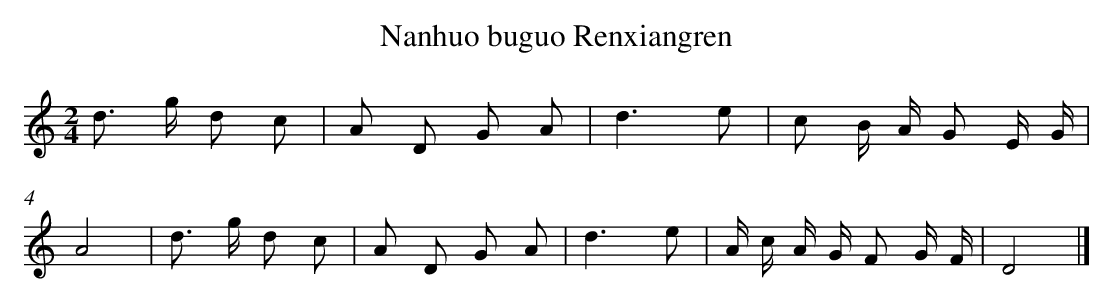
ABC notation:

X:1
T: Nanhuo buguo Renxiangren
L: 1/8
M: 2/4
K: C
d> g d c [I:setbarnb 1]|
A D G A |
d3e |
c B/ A/ G E/ G/ |
A4 |
d> g d c |
A D G A |
d3e |
A/ c/ A/ G/ F G/ F/ |
D4 |]
